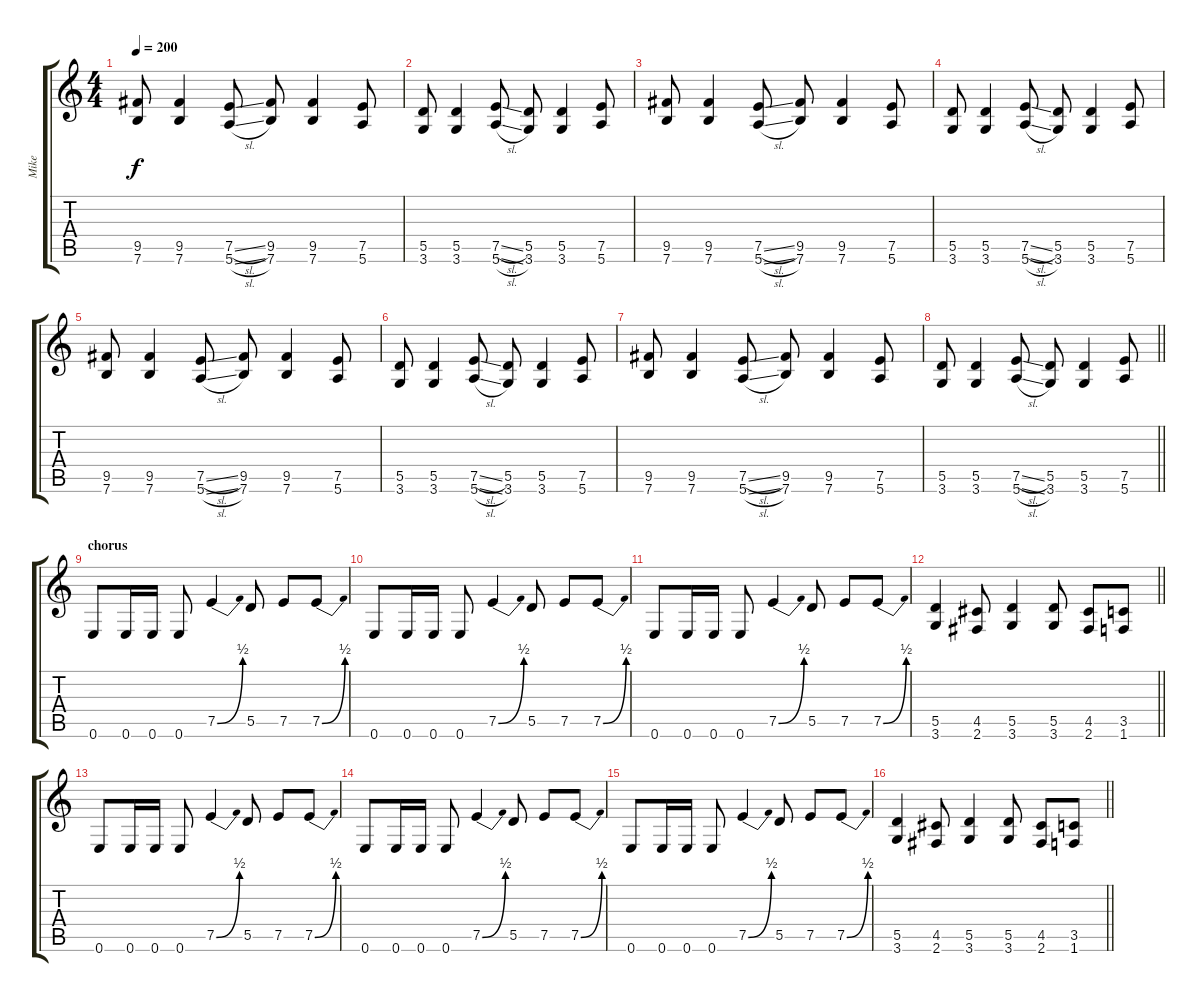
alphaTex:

\track ("Mike" "Mike") {instrument overdrivenguitar}
\staff {score tabs}
\tuning (E4 B3 G3 D3 A2 E2) {hide}
\ts (4 4)
\tempo 200
\clef g2
\ks c
(9.5 7.6).8{dy f} (9.5 7.6).4 (7.5{sl} 5.6{sl}).8 (9.5 7.6).8 (9.5 7.6).4 (7.5 5.6).8 |
(5.5 3.6).8 (5.5 3.6).4 (7.5{sl} 5.6{sl}).8 (5.5 3.6).8 (5.5 3.6).4 (7.5 5.6).8 |
(9.5 7.6).8 (9.5 7.6).4 (7.5{sl} 5.6{sl}).8 (9.5 7.6).8 (9.5 7.6).4 (7.5 5.6).8 |
(5.5 3.6).8 (5.5 3.6).4 (7.5{sl} 5.6{sl}).8 (5.5 3.6).8 (5.5 3.6).4 (7.5 5.6).8 |
(9.5 7.6).8 (9.5 7.6).4 (7.5{sl} 5.6{sl}).8 (9.5 7.6).8 (9.5 7.6).4 (7.5 5.6).8 |
(5.5 3.6).8 (5.5 3.6).4 (7.5{sl} 5.6{sl}).8 (5.5 3.6).8 (5.5 3.6).4 (7.5 5.6).8 |
(9.5 7.6).8 (9.5 7.6).4 (7.5{sl} 5.6{sl}).8 (9.5 7.6).8 (9.5 7.6).4 (7.5 5.6).8 |
\barLineRight lightlight
(5.5 3.6).8 (5.5 3.6).4 (7.5{sl} 5.6{sl}).8 (5.5 3.6).8 (5.5 3.6).4 (7.5 5.6).8 |
\section ("" "chorus")
0.6.8 0.6.16 0.6.16 0.6.8 7.5{be (bend 0 0 60 2)}.4 5.5.8 7.5.8 7.5{be (bend 0 0 60 2)}.8 |
0.6.8 0.6.16 0.6.16 0.6.8 7.5{be (bend 0 0 60 2)}.4 5.5.8 7.5.8 7.5{be (bend 0 0 60 2)}.8 |
0.6.8 0.6.16 0.6.16 0.6.8 7.5{be (bend 0 0 60 2)}.4 5.5.8 7.5.8 7.5{be (bend 0 0 60 2)}.8 |
\barLineRight lightlight
(5.5 3.6).4 (4.5 2.6).8 (5.5 3.6).4 (5.5 3.6).8 (4.5 2.6).8 (3.5 1.6).8 |
0.6.8 0.6.16 0.6.16 0.6.8 7.5{be (bend 0 0 60 2)}.4 5.5.8 7.5.8 7.5{be (bend 0 0 60 2)}.8 |
0.6.8 0.6.16 0.6.16 0.6.8 7.5{be (bend 0 0 60 2)}.4 5.5.8 7.5.8 7.5{be (bend 0 0 60 2)}.8 |
0.6.8 0.6.16 0.6.16 0.6.8 7.5{be (bend 0 0 60 2)}.4 5.5.8 7.5.8 7.5{be (bend 0 0 60 2)}.8 |
\barLineRight lightlight
(5.5 3.6).4 (4.5 2.6).8 (5.5 3.6).4 (5.5 3.6).8 (4.5 2.6).8 (3.5 1.6).8
